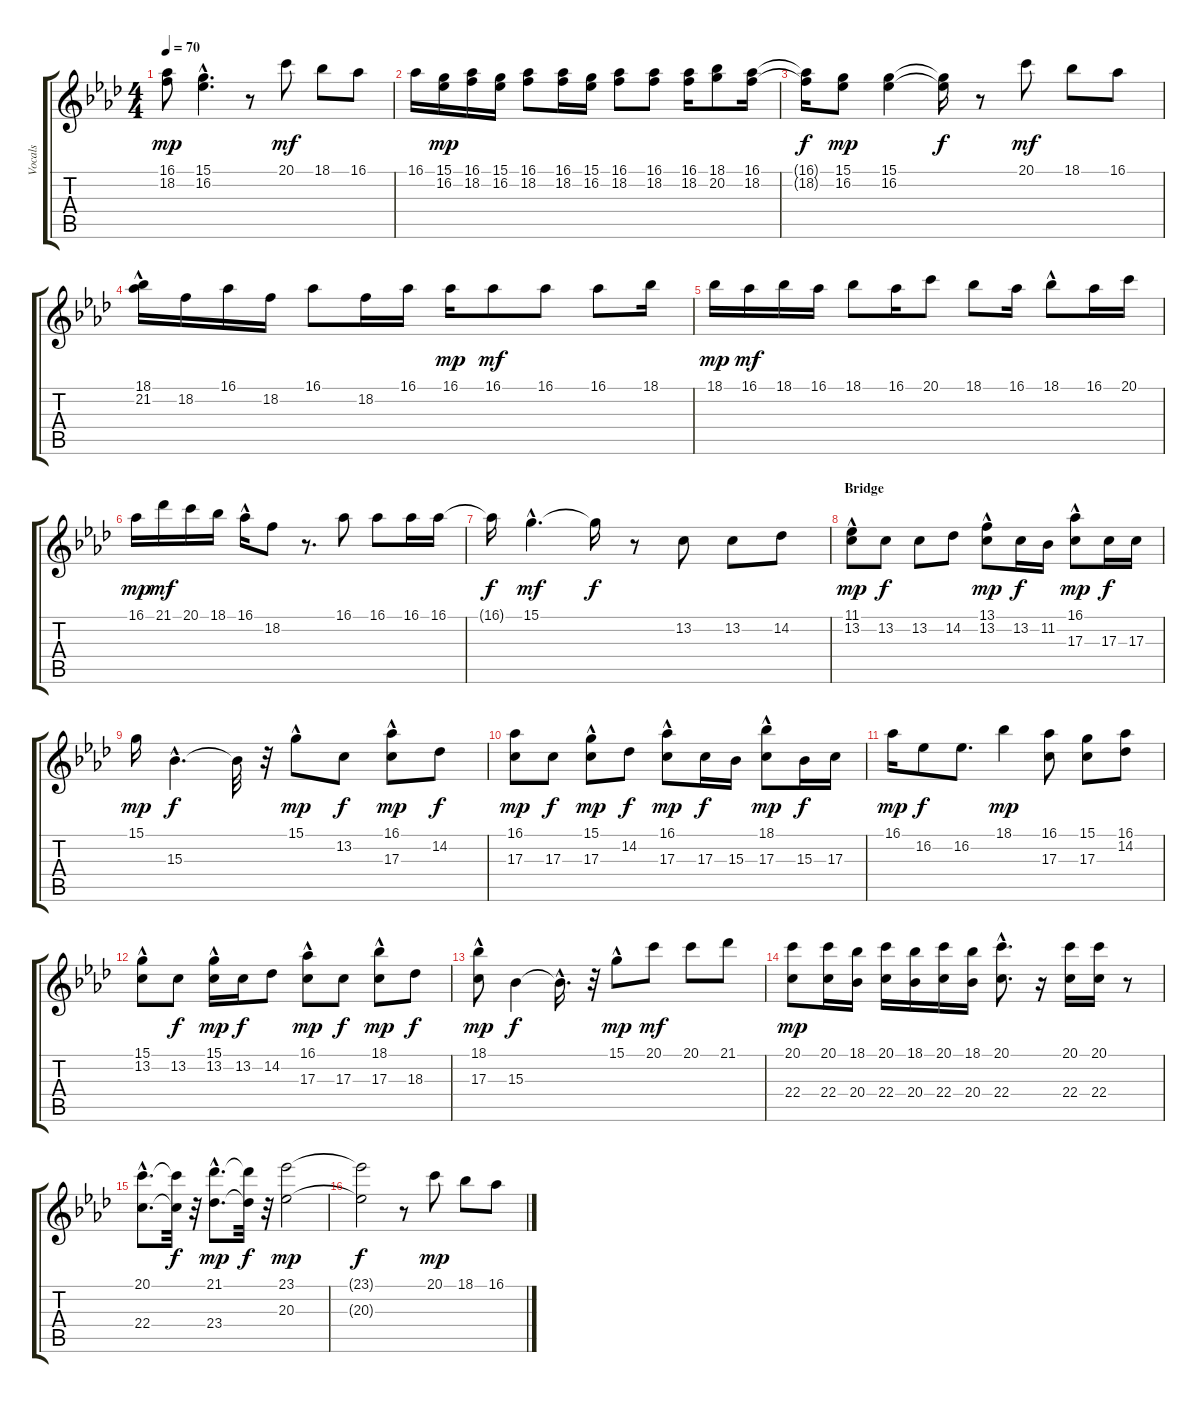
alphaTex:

\track ("Vocals" "Vocals") {instrument panflute}
\staff {score tabs}
\tuning (E4 B3 G3 D3 A2 E2) {hide}
\ts (4 4)
\tempo 70
\clef g2
\ks ab
(16.1 18.2).8{dy mp} (15.1{hac} 16.2{hac}).4{d} r.8 20.1.8{dy mf} 18.1.8 16.1.8 |
16.1.16 (15.1 16.2).16{dy mp} (16.1 18.2).16 (15.1 16.2).16 (16.1 18.2).8 (16.1 18.2).16 (15.1 16.2).16 (16.1 18.2).8 (16.1 18.2).8 (16.1 18.2).16 (18.1 20.2).8 (16.1 18.2).16 |
(16.1{t} 18.2{t}).16{dy f} (15.1 16.2).8{dy mp} (15.1 16.2).4 (15.1{t} 16.2{t}).16{dy f} r.8 20.1.8{dy mf} 18.1.8 16.1.8 |
(18.1{hac} 21.2).16 18.2.16 16.1.16 18.2.16 16.1.8 18.2.16 16.1.16 16.1.16{dy mp} 16.1.8{dy mf} 16.1.8 16.1.8 18.1.16 |
18.1.16{dy mp} 16.1.16{dy mf} 18.1.16 16.1.16 18.1.8 16.1.16 20.1.8 18.1.8 16.1.16 18.1{hac}.8 16.1.16 20.1.16 |
16.1.16{dy mp} 21.1.16{dy mf} 20.1.16 18.1.16 16.1{hac}.16 18.2.8 r.8{d} 16.1.8 16.1.8 16.1.16 16.1.16 |
16.1{t}.16{dy f} 15.1{hac}.4{d dy mf} 15.1{t}.16{dy f} r.8 13.2.8 13.2.8 14.2.8 |
\section ("" "Bridge")
(11.1{hac} 13.2).8{dy mp} 13.2.8{dy f} 13.2.8 14.2.8 (13.1{hac} 13.2).8{dy mp} 13.2.16{dy f} 11.2.16 (16.1{hac} 17.3).8{dy mp} 17.3.16{dy f} 17.3.16 |
15.1.16{dy mp} 15.3{hac}.4{d dy f} 15.3{t}.32 r.32 15.1{hac}.8{dy mp} 13.2.8{dy f} (16.1{hac} 17.3).8{dy mp} 14.2.8{dy f} |
(16.1 17.3).8{dy mp} 17.3.8{dy f} (15.1{hac} 17.3).8{dy mp} 14.2.8{dy f} (16.1{hac} 17.3).8{dy mp} 17.3.16{dy f} 15.3.16 (18.1{hac} 17.3).8{dy mp} 15.3.16{dy f} 17.3.16 |
16.1.16{dy mp} 16.2.8{dy f} 16.2.8{d} 18.1.4{dy mp} (16.1 17.3).8 (15.1 17.3).8 (16.1 14.2).8 |
(15.1{hac} 13.2).8 13.2.8{dy f} (15.1{hac} 13.2).16{dy mp} 13.2.16{dy f} 14.2.8 (16.1{hac} 17.3).8{dy mp} 17.3.8{dy f} (18.1{hac} 17.3).8{dy mp} 18.3.8{dy f} |
(18.1{hac} 17.3).8{dy mp} 15.3.4{dy f} 15.3{hac t}.16{d} r.32 15.1{hac}.8{dy mp} 20.1.8{dy mf} 20.1.8 21.1.8 |
(20.1 22.4).8{dy mp} (20.1 22.4).16 (18.1 20.4).16 (20.1 22.4).16 (18.1 20.4).16 (20.1 22.4).16 (18.1 20.4).16 (20.1{hac} 22.4{hac}).8{d} r.16 (20.1 22.4).16 (20.1 22.4).16 r.8 |
(20.1{hac} 22.4{hac}).8{d} (20.1{t} 22.4{t}).32{dy f} r.32 (21.1{hac} 23.4{hac}).8{d dy mp} (21.1{t} 23.4{t}).32{dy f} r.32 (23.1 20.3).2{dy mp} |
(23.1{t} 20.3{t}).2{dy f} r.8 20.1.8{dy mp} 18.1.8 16.1.8
